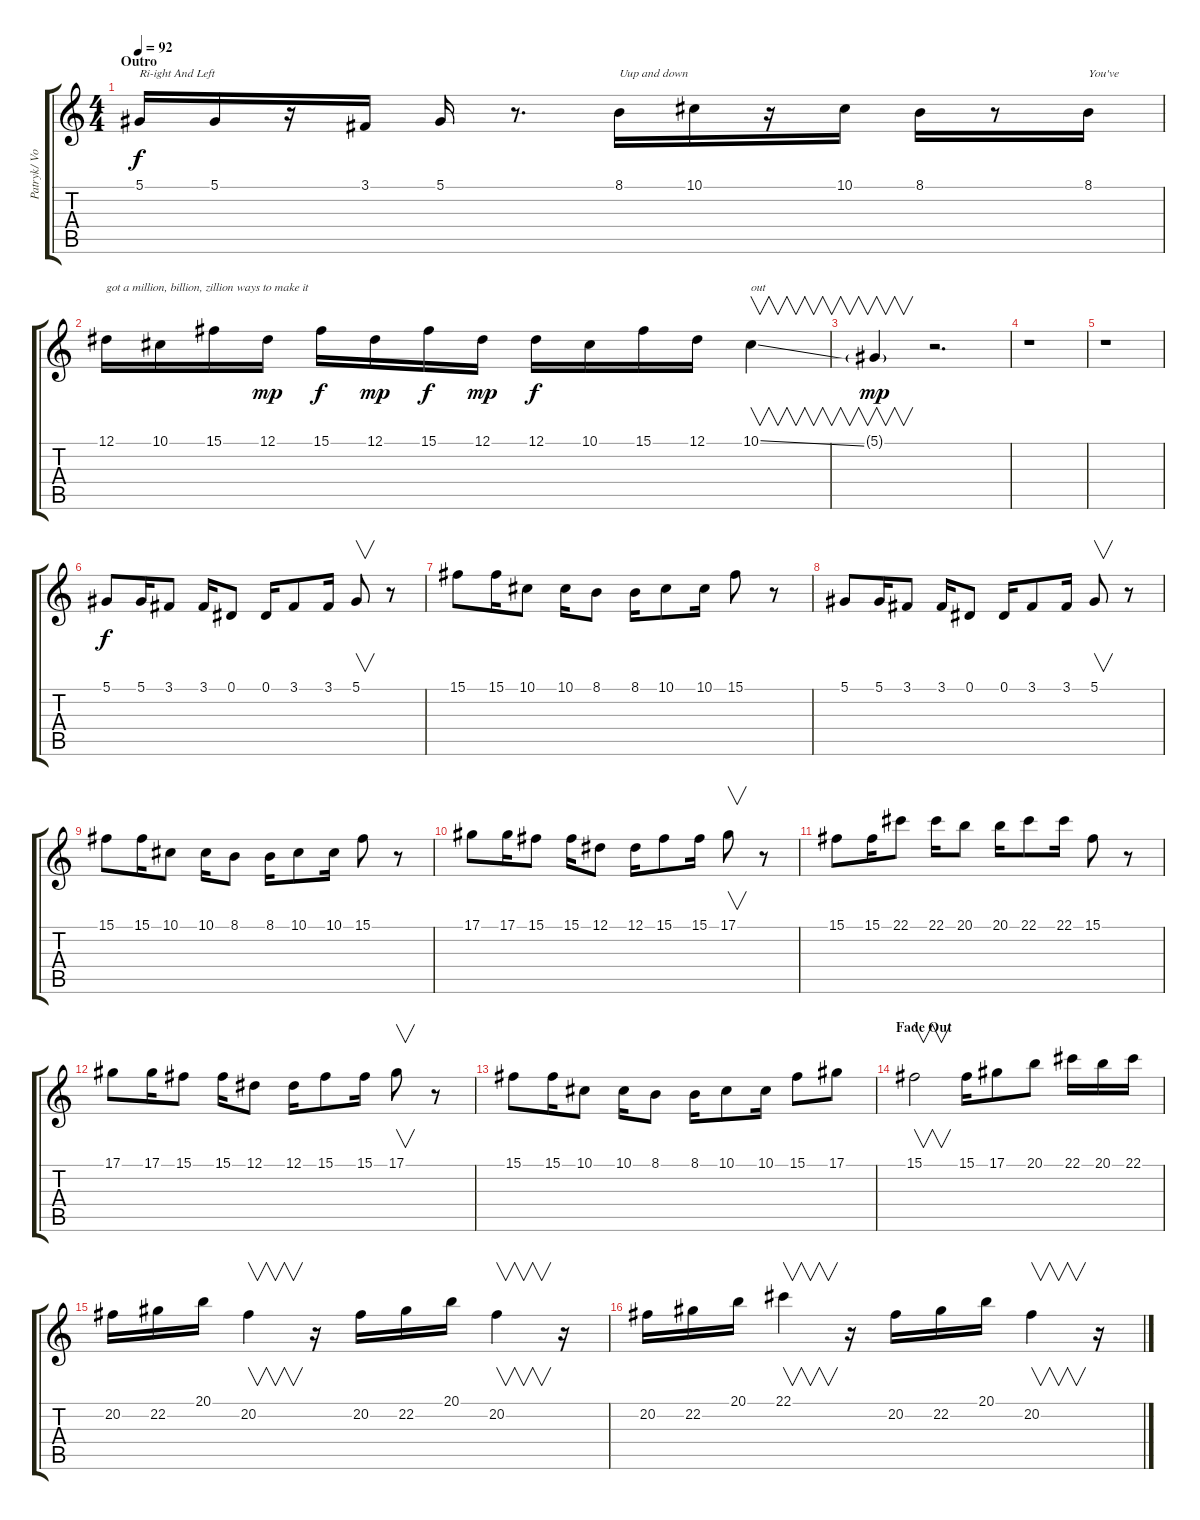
\track ("Patryk/ Vocal" "Patryk/ Vo") {instrument bassoon}
\staff {score tabs}
\tuning (Eb4 Bb3 Gb3 Db3 Ab2 Eb2) {hide}
\ts (4 4)
\section ("" "Outro")
\tempo 92
\clef g2
\ks c
5.1.16{txt "Ri-ight And Left" dy f volume 16} 5.1.16 r.16 3.1.16 5.1.16 r.8{d} 8.1.16{txt "Uup and down"} 10.1.16 r.16 10.1.16 8.1.16 r.8 8.1.16{txt "You've"} |
12.1.16{txt "got a million, billion, zillion ways to make it "} 10.1.16 15.1.16 12.1.16{dy mp} 15.1.16{dy f} 12.1.16{dy mp} 15.1.16{dy f} 12.1.16{dy mp} 12.1.16{dy f} 10.1.16 15.1.16 12.1.16 10.1{ss}.4{v txt "out"} |
5.1{g}.4{v dy mp} r.2{d} |
r.1 |
r.1 |
5.1.8{dy f instrument whistle} 5.1.16 3.1.8 3.1.16 0.1.8 0.1.16 3.1.8 3.1.16 5.1.8{v} r.8 |
15.1.8 15.1.16 10.1.8 10.1.16 8.1.8 8.1.16 10.1.8 10.1.16 15.1.8 r.8 |
5.1.8 5.1.16 3.1.8 3.1.16 0.1.8 0.1.16 3.1.8 3.1.16 5.1.8{v} r.8 |
15.1.8 15.1.16 10.1.8 10.1.16 8.1.8 8.1.16 10.1.8 10.1.16 15.1.8 r.8 |
17.1.8{instrument whistle} 17.1.16 15.1.8 15.1.16 12.1.8 12.1.16 15.1.8 15.1.16 17.1.8{v} r.8 |
15.1.8 15.1.16 22.1.8 22.1.16 20.1.8 20.1.16 22.1.8 22.1.16 15.1.8 r.8 |
17.1.8{instrument whistle} 17.1.16 15.1.8 15.1.16 12.1.8 12.1.16 15.1.8 15.1.16 17.1.8{v} r.8 |
15.1.8 15.1.16 10.1.8 10.1.16 8.1.8 8.1.16 10.1.8 10.1.16 15.1.8 17.1.8 |
\section ("" "Fade Out")
15.1.2{v volume 8} 15.1.16 17.1.8 20.1.8 22.1.16 20.1.16 22.1.16 |
20.2.16 22.2.16 20.1.16 20.2.4{v} r.16 20.2.16 22.2.16 20.1.16 20.2.4{v} r.16 |
20.2.16{volume 1} 22.2.16 20.1.16 22.1.4{v} r.16 20.2.16 22.2.16 20.1.16 20.2.4{v} r.16
